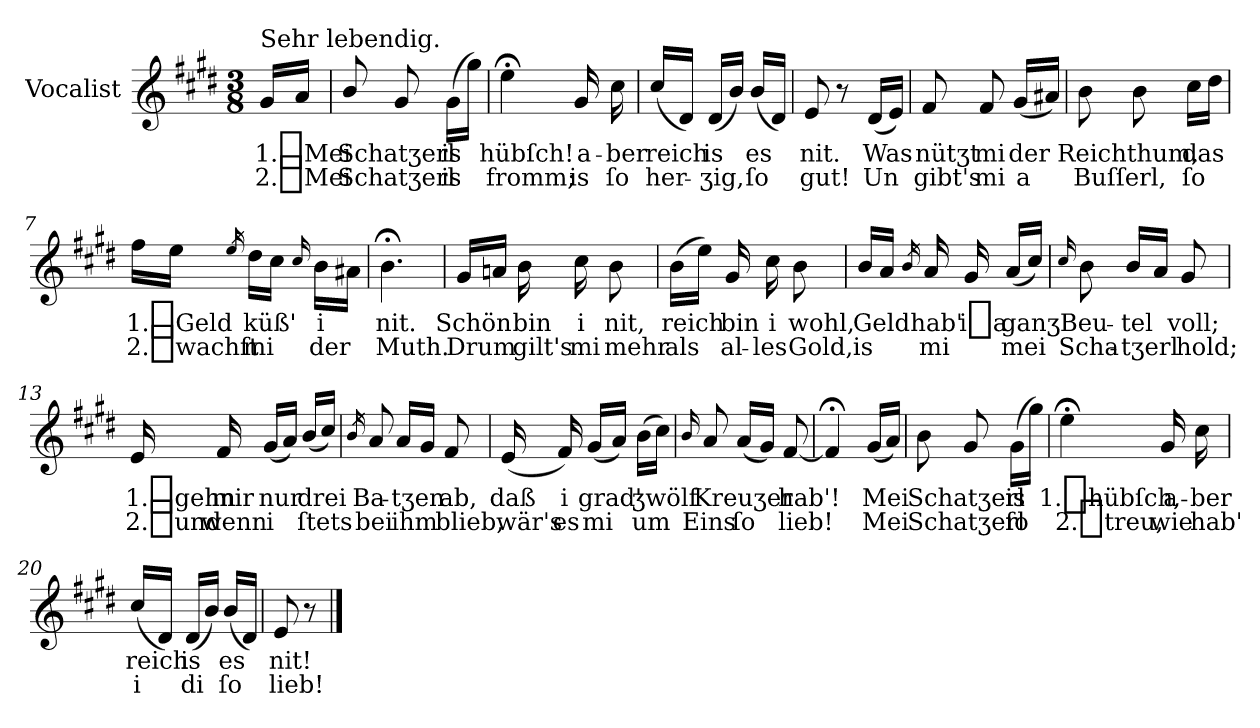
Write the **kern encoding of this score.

**kern	**text	**text
*part1	*part1	*part1
*staff1	*staff1	*staff1
*I"Vocalist	*	*
*clefG2	*	*
*k[f#c#g#d#]	*	*
*E:	*	*
*M3/8	*	*
=	=	=
!LO:TX:a:t=Sehr lebendig.	!	!
16g#LL	1._Mei	2._Mei
16aJJ	.	.
=1	=1	=1
8b/	Schatʒerl	Schatʒerl
8g#	.	.
(16g#LL	is	is
16gg#JJ)	.	.
=2	=2	=2
4ee;<	hübſch!	fromm;
16g#	a-	is
16cc#	-ber	ſo
=3	=3	=3
(16cc#LL	reich	her-
16d#JJ)	.	.
(16d#LL	is	-ʒig,
16bJJ)	.	.
(16bLL	es	ſo
16d#JJ)	.	.
=4	=4	=4
8e	nit.	gut!
8r	.	.
(16d#LL	Was	Un
16eJJ)	.	.
=5	=5	=5
8f#	nütʒt	gibt's
8f#	mi	mi
(16g#LL	der	a
16a#XJJ)	.	.
=6	=6	=6
8b	Reichthum,	Buſſerl,
8b	.	.
16cc#LL	das	ſo
16dd#JJ	.	.
=7	=7	=7
16ff#LL	1._Geld	2._wachſt
16eeJJ	.	.
16qee	.	.
16dd#LL	küß'	mi
16cc#JJ	.	.
16qqcc#	.	.
16b\LL	i	der
16a#XJJ	.	.
=8	=8	=8
4.b;<	nit.	Muth.
=9	=9	=9
16g#LL	Schön	Drum
16anJJ	.	.
16b	bin	gilt's
16cc#	i	mi
8b	nit,	mehr
=10	=10	=10
(16bLL	reich	als
16eeJJ)	.	.
16g#	bin	al-
16cc#	i	-les
8b	wohl,	Gold,
=11	=11	=11
16bLL	Geld	is
16aJJ	.	.
16qb	.	.
16a	hab'	mi
16g#	i_a	.
(16a/LL	ganʒ	mei
16cc#JJ)	.	.
=12	=12	=12
16qqcc#	.	.
8b	Beu-	Scha-
16bLL	-tel	-tʒerl
16aJJ	.	.
8g#	voll;	hold;
=13	=13	=13
16e	1._gehn	2._und
16f#	mir	wenn
(16g#LL	nur	i
16aJJ)	.	.
(16b/LL	drei	ſtets
16cc#JJ)	.	.
=14	=14	=14
16qb	.	.
8a	Ba-	bei
16aLL	-tʒen	ihm
16g#JJ	.	.
8f#	ab,	blieb,
=15	=15	=15
(16e	daß	wär's
16f#)	i	es
(16g#LL	grad'	mi
16aJJ)	.	.
(16bLL	ʒwölf	um
16cc#JJ)	.	.
=16	=16	=16
16qqb	.	.
8a	Kreuʒer	Eins
(16aLL	.	ſo
16g#JJ)	.	.
[8f#	hab'!	lieb!
=17	=17	=17
4f#;<]	.	.
(16g#LL	Mei	Mei
16aJJ)	.	.
=18	=18	=18
8b	Schatʒerl	Schatʒerl
8g#	.	.
(16g#LL	is	ſo
16gg#JJ)	.	.
=19	=19	=19
4ee;<	1._hübſch,	2._treu,
16g#	a-	wie
16cc#	-ber	hab'
=20	=20	=20
(16cc#LL	reich	i
16d#JJ)	.	.
(16d#LL	is	di
16bJJ)	.	.
(16bLL	es	ſo
16d#JJ)	.	.
=21	=21	=21
8e	nit!	lieb!
8r	.	.
==	==	==
*-	*-	*-
